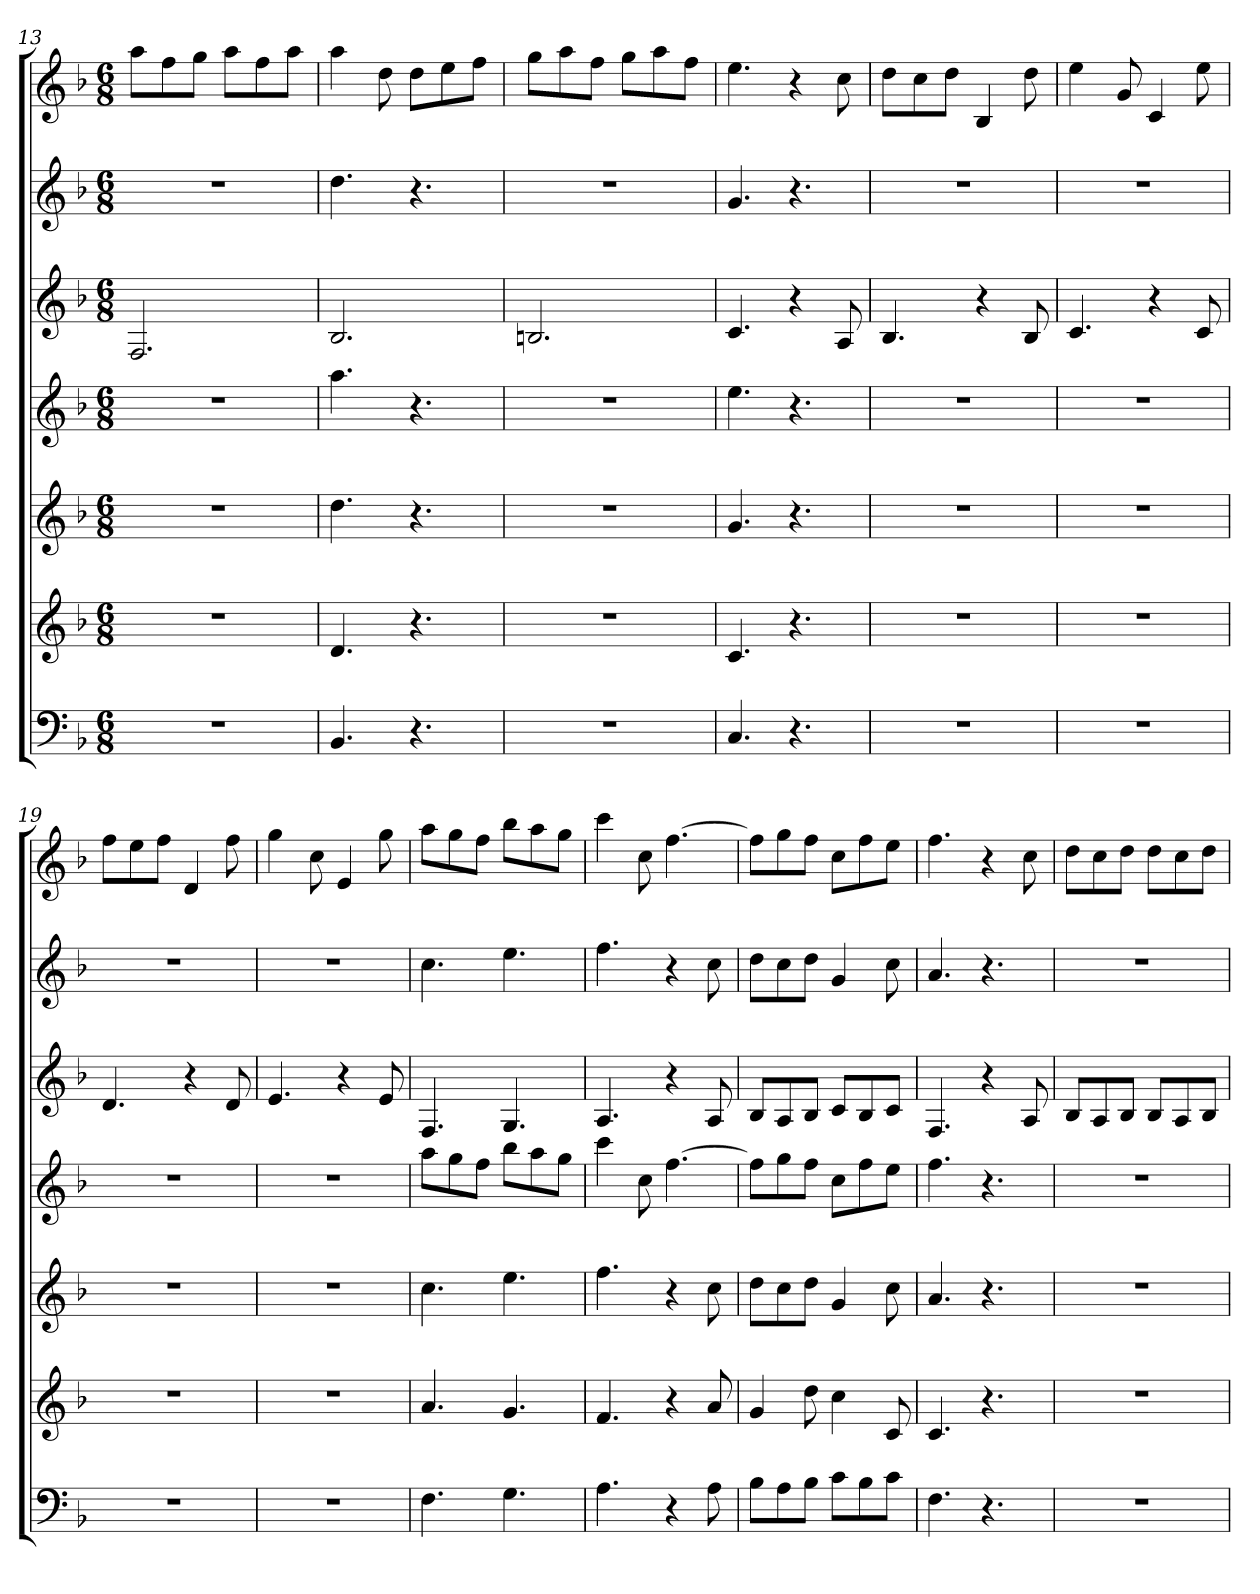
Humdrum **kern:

**kern	**kern	**kern	**kern	**kern	**kern	**kern
*part7	*part6	*part5	*part4	*part3	*part2	*part1
*staff7	*staff6	*staff5	*staff4	*staff3	*staff2	*staff1
*k[b-]	*k[b-]	*k[b-]	*k[b-]	*k[b-]	*k[b-]	*k[b-]
*F:	*F:	*F:	*F:	*F:	*F:	*F:
*M6/8	*M6/8	*M6/8	*M6/8	*M6/8	*M6/8	*M6/8
=13	=13	=13	=13	=13	=13	=13
2.r	2.r	2.r	2.r	2.F	2.r	8aaL
.	.	.	.	.	.	8ff
.	.	.	.	.	.	8ggJ
.	.	.	.	.	.	8aaL
.	.	.	.	.	.	8ff
.	.	.	.	.	.	8aaJ
=14	=14	=14	=14	=14	=14	=14
4.BB-	4.d	4.dd	4.aa	2.B-	4.dd	4aa
.	.	.	.	.	.	8dd
4.r	4.r	4.r	4.r	.	4.r	8ddL
.	.	.	.	.	.	8ee
.	.	.	.	.	.	8ffJ
=15	=15	=15	=15	=15	=15	=15
2.r	2.r	2.r	2.r	2.Bn	2.r	8ggL
.	.	.	.	.	.	8aa
.	.	.	.	.	.	8ffJ
.	.	.	.	.	.	8ggL
.	.	.	.	.	.	8aa
.	.	.	.	.	.	8ffJ
=16	=16	=16	=16	=16	=16	=16
4.C	4.c	4.g	4.ee	4.c	4.g	4.ee
4.r	4.r	4.r	4.r	4r	4.r	4r
.	.	.	.	8A	.	8cc
=17	=17	=17	=17	=17	=17	=17
2.r	2.r	2.r	2.r	4.B-	2.r	8ddL
.	.	.	.	.	.	8cc
.	.	.	.	.	.	8ddJ
.	.	.	.	4r	.	4B-
.	.	.	.	8B-	.	8dd
=18	=18	=18	=18	=18	=18	=18
2.r	2.r	2.r	2.r	4.c	2.r	4ee
.	.	.	.	.	.	8g
.	.	.	.	4r	.	4c
.	.	.	.	8c	.	8ee
=19	=19	=19	=19	=19	=19	=19
2.r	2.r	2.r	2.r	4.d	2.r	8ffL
.	.	.	.	.	.	8ee
.	.	.	.	.	.	8ffJ
.	.	.	.	4r	.	4d
.	.	.	.	8d	.	8ff
=20	=20	=20	=20	=20	=20	=20
2.r	2.r	2.r	2.r	4.e	2.r	4gg
.	.	.	.	.	.	8cc
.	.	.	.	4r	.	4e
.	.	.	.	8e	.	8gg
=21	=21	=21	=21	=21	=21	=21
4.F	4.a	4.cc	8aaL	4.F	4.cc	8aaL
.	.	.	8gg	.	.	8gg
.	.	.	8ffJ	.	.	8ffJ
4.G	4.g	4.ee	8bb-L	4.G	4.ee	8bb-L
.	.	.	8aa	.	.	8aa
.	.	.	8ggJ	.	.	8ggJ
=22	=22	=22	=22	=22	=22	=22
4.A	4.f	4.ff	4ccc	4.A	4.ff	4ccc
.	.	.	8cc	.	.	8cc
4r	4r	4r	[4.ff	4r	4r	[4.ff
8A	8a	8cc	.	8A	8cc	.
=23	=23	=23	=23	=23	=23	=23
8B-L	4g	8ddL	8ffL]	8B-L	8ddL	8ffL]
8A	.	8cc	8gg	8A	8cc	8gg
8B-J	8dd	8ddJ	8ffJ	8B-J	8ddJ	8ffJ
8cL	4cc	4g	8ccL	8cL	4g	8ccL
8B-	.	.	8ff	8B-	.	8ff
8cJ	8c	8cc	8eeJ	8cJ	8cc	8eeJ
=24	=24	=24	=24	=24	=24	=24
4.F	4.c	4.a	4.ff	4.F	4.a	4.ff
4.r	4.r	4.r	4.r	4r	4.r	4r
.	.	.	.	8A	.	8cc
=25	=25	=25	=25	=25	=25	=25
2.r	2.r	2.r	2.r	8B-L	2.r	8ddL
.	.	.	.	8A	.	8cc
.	.	.	.	8B-J	.	8ddJ
.	.	.	.	8B-L	.	8ddL
.	.	.	.	8A	.	8cc
.	.	.	.	8B-J	.	8ddJ
=	=	=	=	=	=	=
*-	*-	*-	*-	*-	*-	*-
